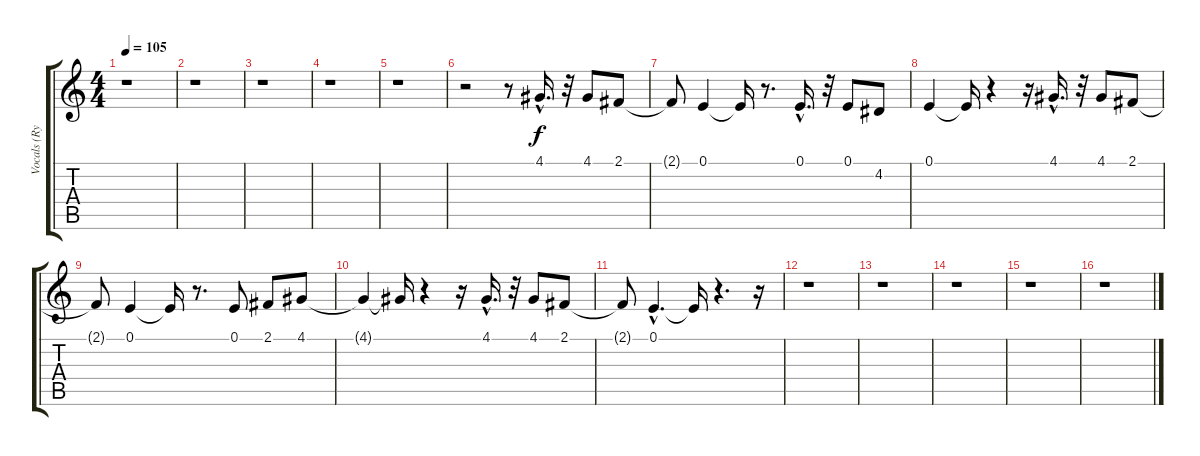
\track ("Vocals (Ryuichi)" "Vocals (Ry") {instrument tenorsax}
\staff {score tabs}
\tuning (E4 B3 G3 D3 A2 E2) {hide}
\ts (4 4)
\tempo 105
\clef g2
\ks c
r.1{dy f} |
r.1 |
r.1 |
r.1 |
r.1 |
r.2 r.8 4.1{hac}.16{d} r.32 4.1.8 2.1.8 |
2.1{t}.8 0.1.4 0.1{t}.16 r.8{d} 0.1{hac}.16{d} r.32 0.1.8 4.2.8 |
0.1.4 0.1{t}.16 r.4 r.16 4.1{hac}.16{d} r.32 4.1.8 2.1.8 |
2.1{t}.8 0.1.4 0.1{t}.16 r.8{d} 0.1.8 2.1.8 4.1.8 |
4.1{t}.4 4.1{t}.16 r.4 r.16 4.1{hac}.16{d} r.32 4.1.8 2.1.8 |
2.1{t}.8 0.1{hac}.4{d} 0.1{t}.16 r.4{d} r.16 |
r.1 |
r.1 |
r.1 |
r.1 |
r.1
